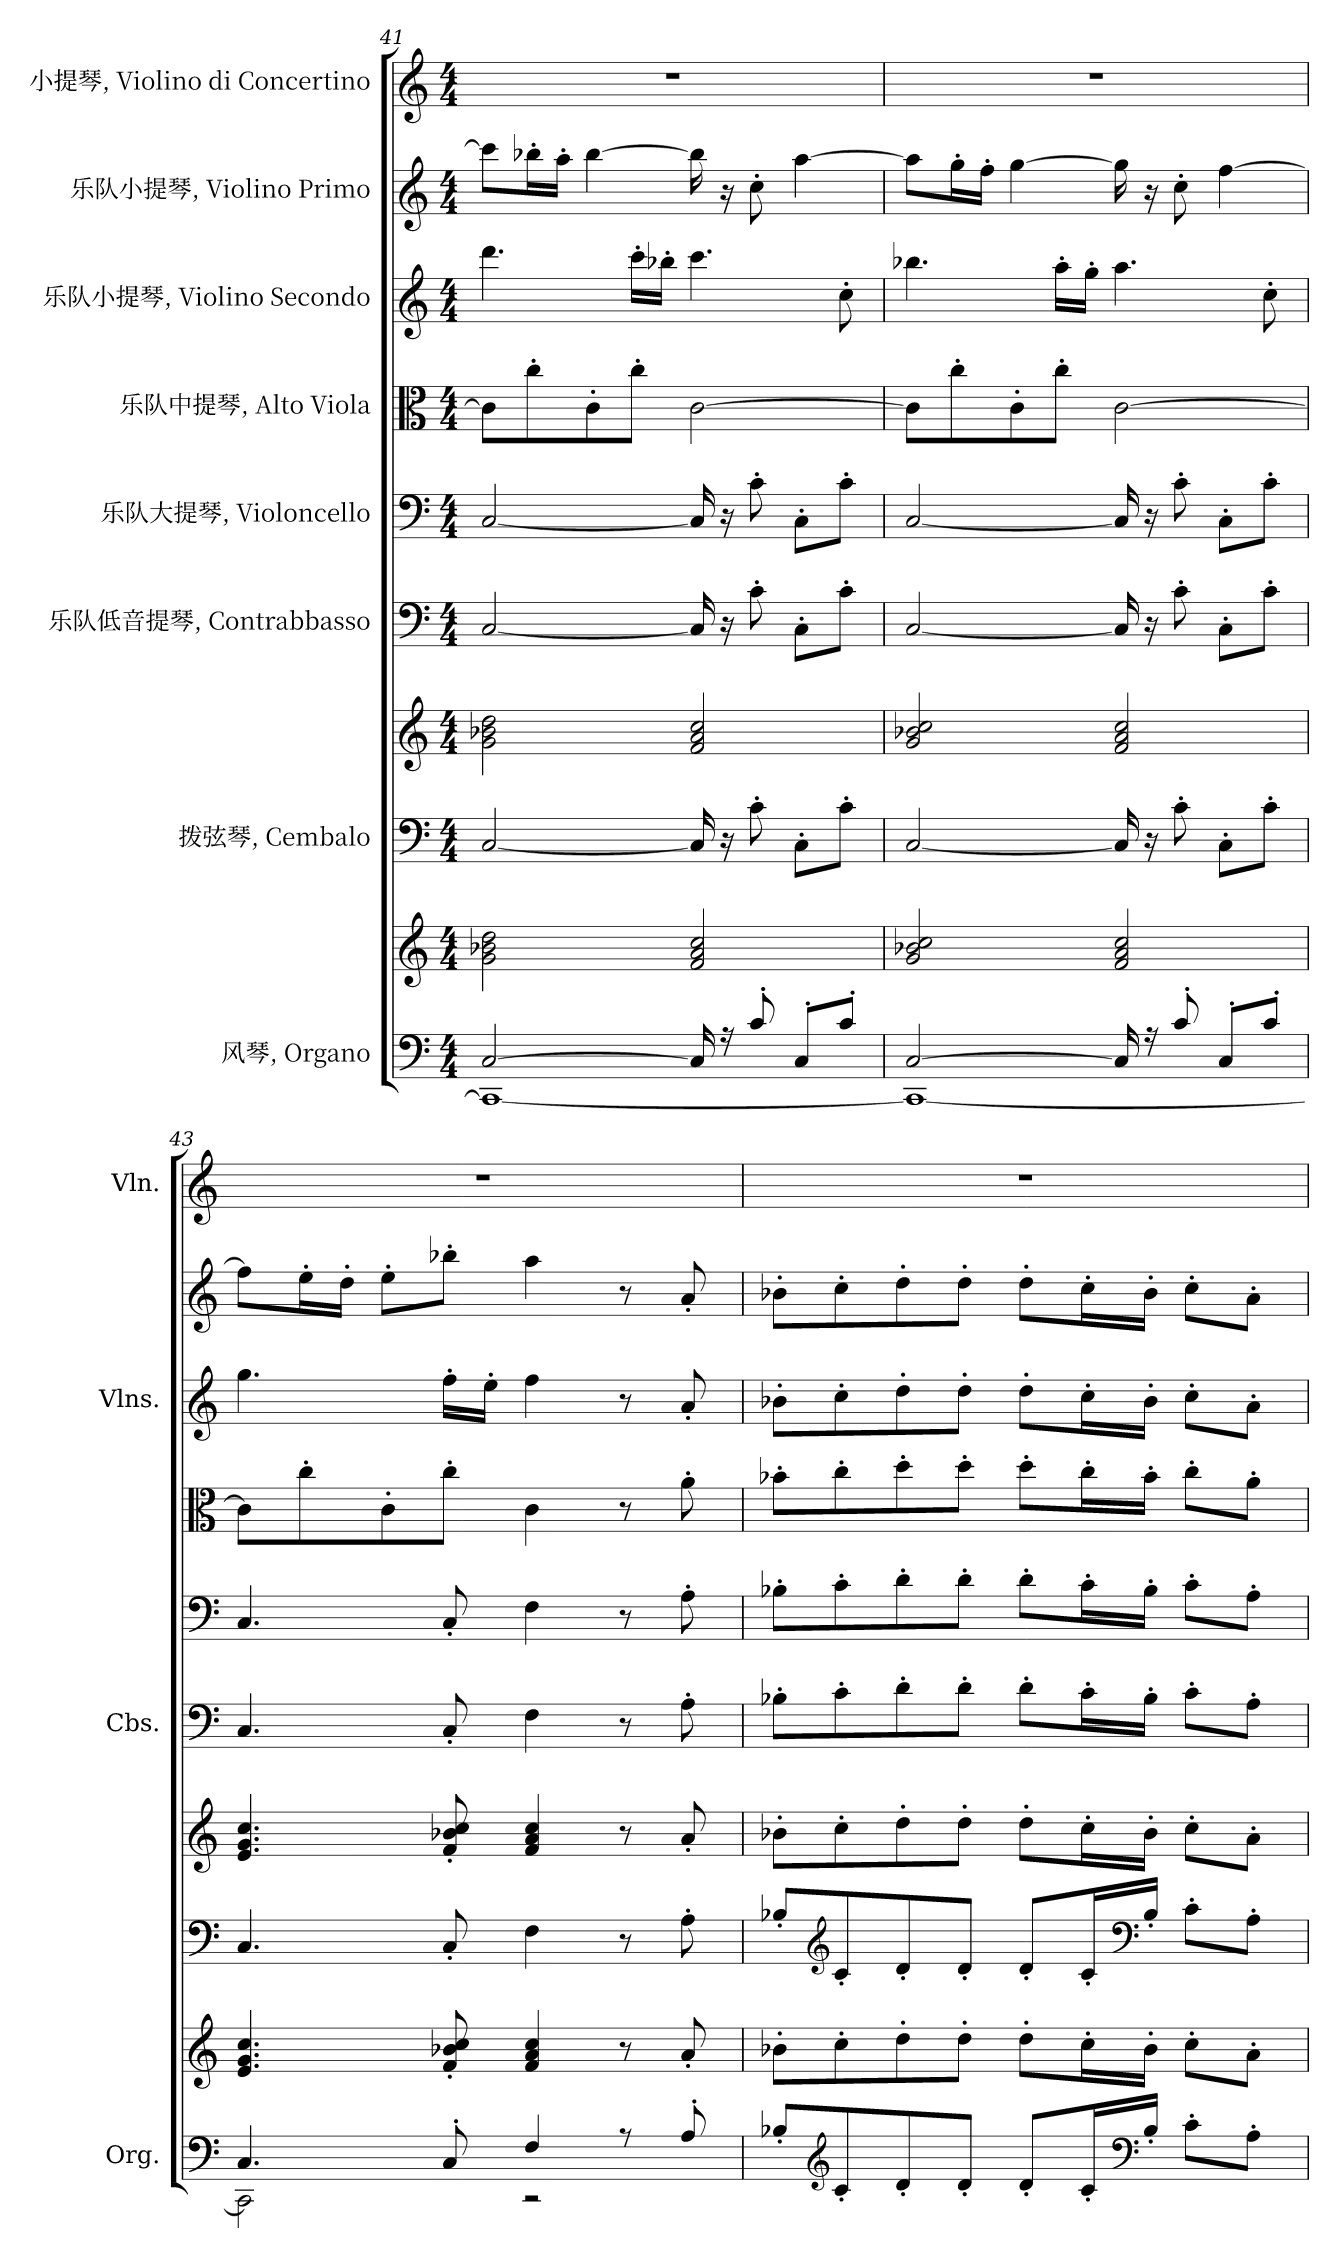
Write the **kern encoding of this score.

**kern	**kern	**kern	**kern	**kern	**kern	**kern	**kern	**kern	**kern
*part8	*part8	*part7	*part7	*part6	*part5	*part4	*part3	*part2	*part1
*staff10	*staff9	*staff8	*staff7	*staff6	*staff5	*staff4	*staff3	*staff2	*staff1
*I"风琴, Organo	*	*I"拨弦琴, Cembalo	*	*I"乐队低音提琴, Contrabbasso	*I"乐队大提琴, Violoncello	*I"乐队中提琴, Alto Viola	*I"乐队小提琴, Violino Secondo	*I"乐队小提琴, Violino Primo	*I"小提琴, Violino di Concertino
*I'Org.	*	*	*	*I'Cbs.	*	*	*I'Vlns.	*	*I'Vln.
!!LO:PB:g=z
*clefF4	*clefG2	*clefF4	*clefG2	*clefF4	*clefF4	*clefC3	*clefG2	*clefG2	*clefG2
*	*	*	*	*ITrd7c12	*	*	*	*	*
*k[]	*k[]	*k[]	*k[]	*k[]	*k[]	*k[]	*k[]	*k[]	*k[]
*M4/4	*M4/4	*M4/4	*M4/4	*M4/4	*M4/4	*M4/4	*M4/4	*M4/4	*M4/4
=41	=41	=41	=41	=41	=41	=41	=41	=41	=41
*^	*	*	*	*	*	*	*	*	*
[2C/	1CC_	2g\ 2b-X\ 2dd\	[2C/	2g\ 2b-X\ 2dd\	[2CC/	[2C/	8c\L]	4.ddd\	8ccc\L]	1r
.	.	.	.	.	.	.	8cc'\	.	16bb-X'\L	.
.	.	.	.	.	.	.	.	.	16aa'\JJ	.
.	.	.	.	.	.	.	8c'\	.	[4bb-\	.
.	.	.	.	.	.	.	8cc'\J	16ccc'\LL	.	.
.	.	.	.	.	.	.	.	16bb-X'\JJ	.	.
16C/]	.	2f/ 2a/ 2cc/	16C/]	2f/ 2a/ 2cc/	16CC/]	16C/]	[2c\	4.ccc\	16bb-\]	.
16r	.	.	16r	.	16r	16r	.	.	16r	.
8c'/	.	.	8c'\	.	8C'\	8c'\	.	.	8cc'\	.
8C'/L	.	.	8C'\L	.	8CC'\L	8C'\L	.	.	[4aa\	.
8c'/J	.	.	8c'\J	.	8C'\J	8c'\J	.	8cc'\	.	.
=42	=42	=42	=42	=42	=42	=42	=42	=42	=42	=42
[2C/	1CC_	2g/ 2b-X/ 2cc/	[2C/	2g/ 2b-X/ 2cc/	[2CC/	[2C/	8c\L]	4.bb-X\	8aa\L]	1r
.	.	.	.	.	.	.	8cc'\	.	16gg'\L	.
.	.	.	.	.	.	.	.	.	16ff'\JJ	.
.	.	.	.	.	.	.	8c'\	.	[4gg\	.
.	.	.	.	.	.	.	8cc'\J	16aa'\LL	.	.
.	.	.	.	.	.	.	.	16gg'\JJ	.	.
16C/]	.	2f/ 2a/ 2cc/	16C/]	2f/ 2a/ 2cc/	16CC/]	16C/]	[2c\	4.aa\	16gg\]	.
16r	.	.	16r	.	16r	16r	.	.	16r	.
8c'/	.	.	8c'\	.	8C'\	8c'\	.	.	8cc'\	.
8C'/L	.	.	8C'\L	.	8CC'\L	8C'\L	.	.	[4ff\	.
8c'/J	.	.	8c'\J	.	8C'\J	8c'\J	.	8cc'\	.	.
=43	=43	=43	=43	=43	=43	=43	=43	=43	=43	=43
4.C/	2CC\]	4.e/ 4.g/ 4.cc/	4.C/	4.e/ 4.g/ 4.cc/	4.CC/	4.C/	8c\L]	4.gg\	8ff\L]	1r
.	.	.	.	.	.	.	8cc'\	.	16ee'\L	.
.	.	.	.	.	.	.	.	.	16dd'\JJ	.
.	.	.	.	.	.	.	8c'\	.	8ee'\L	.
8C'/	.	8f/' 8b-X/' 8cc/'	8C'/	8f/' 8b-X/' 8cc/'	8CC'/	8C'/	8cc'\J	16ff'\LL	8bb-X'\J	.
.	.	.	.	.	.	.	.	16ee'\JJ	.	.
4F/	2r	4f/ 4a/ 4cc/	4F\	4f/ 4a/ 4cc/	4FF\	4F\	4c\	4ff\	4aa\	.
8r	.	8r	8r	8r	8r	8r	8r	8r	8r	.
8A'/	.	8a'/	8A'\	8a'/	8AA'\	8A'\	8a'\	8a'/	8a'/	.
*v	*v	*	*	*	*	*	*	*	*	*
!!LO:PB:g=z
=44	=44	=44	=44	=44	=44	=44	=44	=44	=44
8B-X'/L	8b-X'\L	8B-X'/L	8b-X'\L	8BB-X'\L	8B-X'\L	8b-X'\L	8b-X'\L	8b-X'\L	1r
*clefG2	*	*clefG2	*	*	*	*	*	*	*
8c'/	8cc'\	8c'/	8cc'\	8C'\	8c'\	8cc'\	8cc'\	8cc'\	.
8d'/	8dd'\	8d'/	8dd'\	8D'\	8d'\	8dd'\	8dd'\	8dd'\	.
8d'/J	8dd'\J	8d'/J	8dd'\J	8D'\J	8d'\J	8dd'\J	8dd'\J	8dd'\J	.
8d'/L	8dd'\L	8d'/L	8dd'\L	8D'\L	8d'\L	8dd'\L	8dd'\L	8dd'\L	.
16c'/L	16cc'\L	16c'/L	16cc'\L	16C'\L	16c'\L	16cc'\L	16cc'\L	16cc'\L	.
*clefF4	*	*clefF4	*	*	*	*	*	*	*
16B-'/JJ	16b-'\JJ	16B-'/JJ	16b-'\JJ	16BB-'\JJ	16B-'\JJ	16b-'\JJ	16b-'\JJ	16b-'\JJ	.
8c'\L	8cc'\L	8c'\L	8cc'\L	8C'\L	8c'\L	8cc'\L	8cc'\L	8cc'\L	.
8A'\J	8a'\J	8A'\J	8a'\J	8AA'\J	8A'\J	8a'\J	8a'\J	8a'\J	.
=	=	=	=	=	=	=	=	=	=
*-	*-	*-	*-	*-	*-	*-	*-	*-	*-
